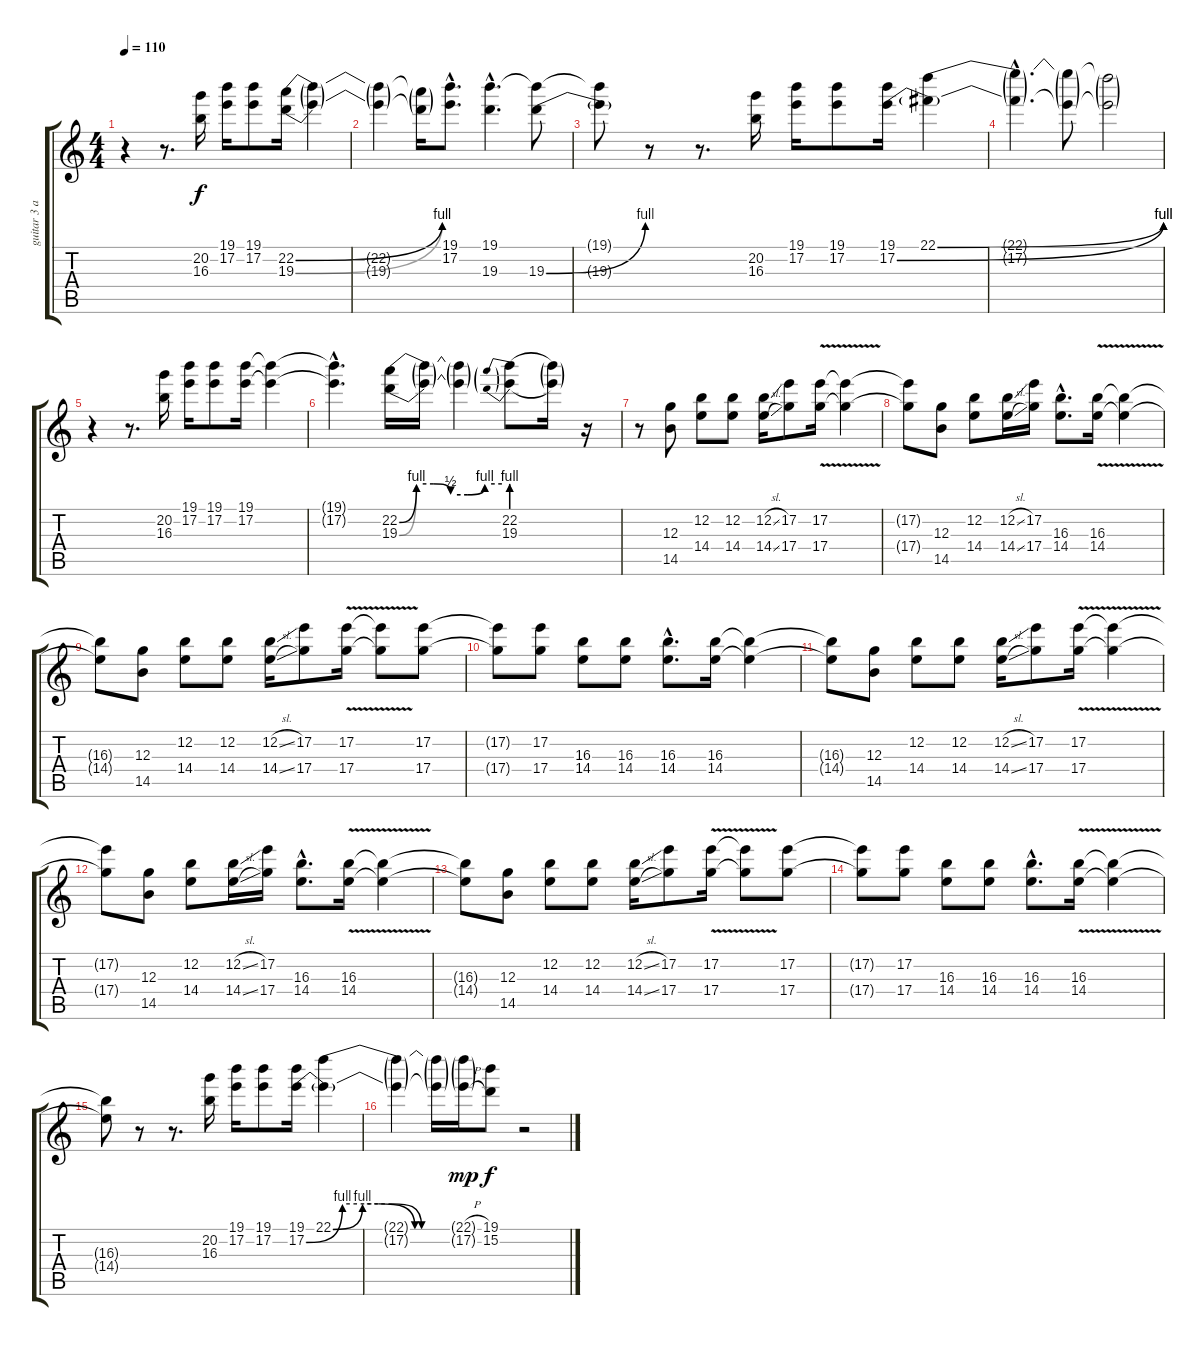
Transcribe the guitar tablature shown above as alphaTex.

\track ("guitar 3 and 4" "guitar 3 a") {instrument overdrivenguitar}
\staff {score tabs}
\tuning (E4 B3 G3 D3 A2 E2) {hide}
\ts (4 4)
\tempo 110
\clef g2
\ks c
r.4{dy f} r.8{d} (20.2 16.3).16 (19.1 17.2).16 (19.1 17.2).8 (22.2{be (bend 0 0 60 4)} 19.3{be (bend 0 0 60 4)}).16 (22.2{t} 19.3{t}).4 |
(22.2{t} 19.3{t}).4 (22.2{t} 19.3{t}).16 (19.1{hac} 17.2{hac}).8{d} (19.1{hac} 19.3{hac}).4{d} (19.1{t} 19.3{be (bend 0 0 60 4)}).8 |
(19.1{t} 19.3{t}).8 r.8 r.8{d} (20.2 16.3).16 (19.1 17.2).16 (19.1 17.2).8 (19.1 17.2{be (bend 0 0 60 4)}).16 (22.1{be (bend 0 0 60 4)} 17.2{t}).4 |
(22.1{hac t} 17.2{hac t}).4{d} (22.1{t} 17.2{t}).8 (22.1{t} 17.2{t}).2 |
r.4 r.8{d} (20.2 16.3).16 (19.1 17.2).16 (19.1 17.2).8 (19.1 17.2).16 (19.1{t} 17.2{t}).4 |
(19.1{hac t} 17.2{hac t}).4{d} (22.2{be (custom 0 0 10 4 20 4 30 2 40 2 50 4 60 4)} 19.3{be (custom 0 0 10 4 20 4 30 2 40 2 50 4 60 4)}).16 (22.2{t} 19.3{t}).16 (22.2{t} 19.3{t}).4 (22.2{be (prebend 0 4 60 4)} 19.3{be (prebend 0 4 60 4)}).8 (22.2{t} 19.3{t}).16 r.16 |
r.8 (12.3 14.5).8 (12.2 14.4).8 (12.2 14.4).8 (12.2{sl} 14.4{sl}).16 (17.2 17.4).8 (17.2{v} 17.4{v}).16 (17.2{t} 17.4{t}).4 |
(17.2{t} 17.4{t}).8 (12.3 14.5).8 (12.2 14.4).8 (12.2{sl} 14.4{sl}).16 (17.2 17.4).16 (16.3{hac} 14.4{hac}).8{d} (16.3{v} 14.4{v}).16 (16.3{t} 14.4{t}).4 |
(16.3{t} 14.4{t}).8 (12.3 14.5).8 (12.2 14.4).8 (12.2 14.4).8 (12.2{sl} 14.4{sl}).16 (17.2 17.4).8 (17.2{v} 17.4{v}).16 (17.2{t} 17.4{t}).8 (17.2 17.4).8 |
(17.2{t} 17.4{t}).8 (17.2 17.4).8 (16.3 14.4).8 (16.3 14.4).8 (16.3{hac} 14.4{hac}).8{d} (16.3 14.4).16 (16.3{t} 14.4{t}).4 |
(16.3{t} 14.4{t}).8 (12.3 14.5).8 (12.2 14.4).8 (12.2 14.4).8 (12.2{sl} 14.4{sl}).16 (17.2 17.4).8 (17.2{v} 17.4{v}).16 (17.2{t} 17.4{t}).4 |
(17.2{t} 17.4{t}).8 (12.3 14.5).8 (12.2 14.4).8 (12.2{sl} 14.4{sl}).16 (17.2 17.4).16 (16.3{hac} 14.4{hac}).8{d} (16.3{v} 14.4{v}).16 (16.3{t} 14.4{t}).4 |
(16.3{t} 14.4{t}).8 (12.3 14.5).8 (12.2 14.4).8 (12.2 14.4).8 (12.2{sl} 14.4{sl}).16 (17.2 17.4).8 (17.2{v} 17.4{v}).16 (17.2{t} 17.4{t}).8 (17.2 17.4).8 |
(17.2{t} 17.4{t}).8 (17.2 17.4).8 (16.3 14.4).8 (16.3 14.4).8 (16.3{hac} 14.4{hac}).8{d} (16.3{v} 14.4{v}).16 (16.3{t} 14.4{t}).4 |
(16.3{t} 14.4{t}).8 r.8 r.8{d} (20.2 16.3).16 (19.1 17.2).16 (19.1 17.2).8 (19.1 17.2{be (custom 0 0 15 4 30 4 45 0 60 0)}).16 (22.1{be (custom 0 0 15 4 30 4 45 0 60 0)} 17.2{t}).4 |
(22.1{t} 17.2{t}).4 (22.1{t} 17.2{t}).16 (22.1{h g} 17.2{h g}).16{dy mp} (19.1 15.2).8{dy f} r.2
